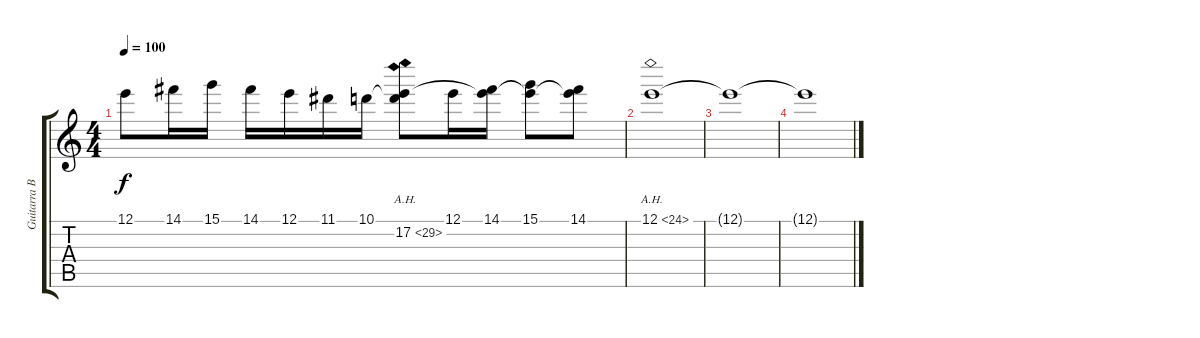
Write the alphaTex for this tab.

\track ("Guitarra Base - Rythm Guitar - Felipe S." "Guitarra B") {instrument distortionguitar}
\staff {score tabs}
\tuning (E4 B3 G3 D3 A2 E2) {hide}
\ts (4 4)
\tempo 100
\clef g2
\ks c
12.1.8{dy f} 14.1.16 15.1.16 14.1.16 12.1.16 11.1.16 10.1.16 (10.1{ah 12 t} 17.2{ah 12}).8 12.1.16 (14.1 17.2{t}).16 (15.1 17.2{t}).8 (14.1 17.2{t}).8 |
12.1{ah 12}.1 |
12.1{t}.1 |
12.1{t}.1
